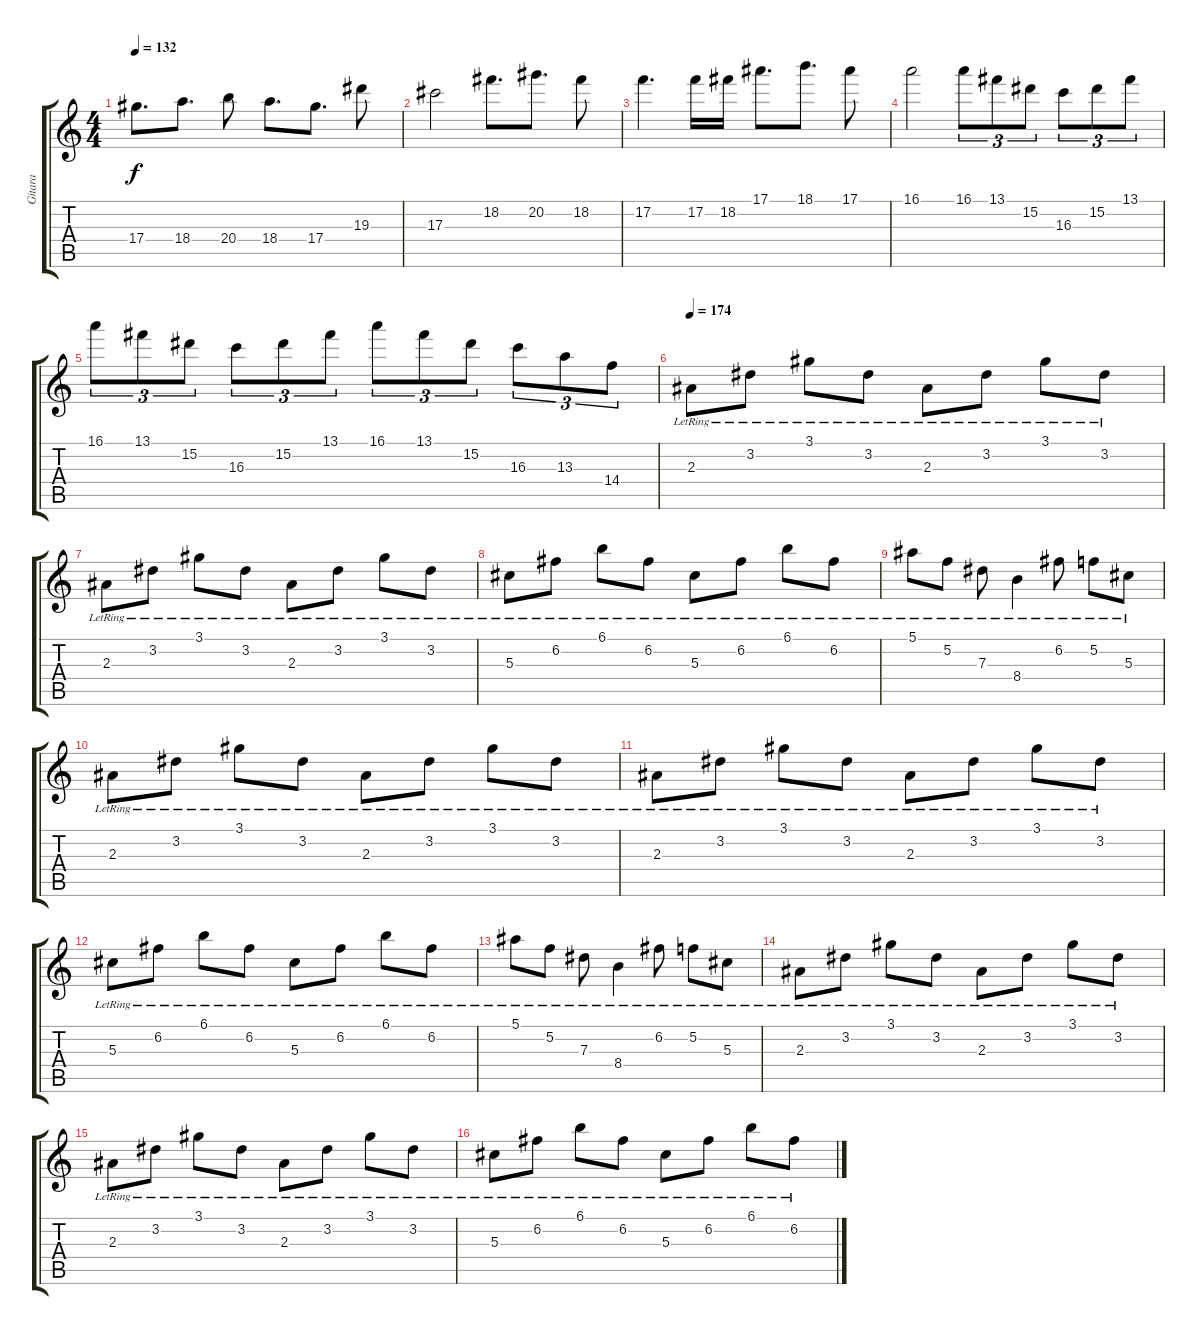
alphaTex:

\track ("Gitara" "Gitara") {instrument overdrivenguitar}
\staff {score tabs}
\tuning (F4 C4 Ab3 Eb3 Bb2 F2) {hide}
\ts (4 4)
\tempo 132
\clef g2
\ks c
17.4.8{d dy f} 18.4.8{d} 20.4.8 18.4.8{d} 17.4.8{d} 19.3.8 |
17.3.2 18.2.8{d} 20.2.8{d} 18.2.8 |
17.2.4{d} 17.2.16 18.2.16 17.1.8{d} 18.1.8{d} 17.1.8 |
16.1.2 16.1.8{tu (3 2)} 13.1.8{tu (3 2)} 15.2.8{tu (3 2)} 16.3.8{tu (3 2)} 15.2.8{tu (3 2)} 13.1.8{tu (3 2)} |
16.1.8{tu (3 2)} 13.1.8{tu (3 2)} 15.2.8{tu (3 2)} 16.3.8{tu (3 2)} 15.2.8{tu (3 2)} 13.1.8{tu (3 2)} 16.1.8{tu (3 2)} 13.1.8{tu (3 2)} 15.2.8{tu (3 2)} 16.3.8{tu (3 2)} 13.3.8{tu (3 2)} 14.4.8{tu (3 2)} |
\tempo 174
2.3{lr}.8{instrument electricguitarclean} 3.2{lr}.8 3.1{lr}.8 3.2{lr}.8 2.3{lr}.8 3.2{lr}.8 3.1{lr}.8 3.2{lr}.8 |
2.3{lr}.8 3.2{lr}.8 3.1{lr}.8 3.2{lr}.8 2.3{lr}.8 3.2{lr}.8 3.1{lr}.8 3.2{lr}.8 |
5.3{lr}.8 6.2{lr}.8 6.1{lr}.8 6.2{lr}.8 5.3{lr}.8 6.2{lr}.8 6.1{lr}.8 6.2{lr}.8 |
5.1{lr}.8 5.2{lr}.8 7.3{lr}.8 8.4{lr}.4 6.2{lr}.8 5.2{lr}.8 5.3{lr}.8 |
2.3{lr}.8 3.2{lr}.8 3.1{lr}.8 3.2{lr}.8 2.3{lr}.8 3.2{lr}.8 3.1{lr}.8 3.2{lr}.8 |
2.3{lr}.8 3.2{lr}.8 3.1{lr}.8 3.2{lr}.8 2.3{lr}.8 3.2{lr}.8 3.1{lr}.8 3.2{lr}.8 |
5.3{lr}.8 6.2{lr}.8 6.1{lr}.8 6.2{lr}.8 5.3{lr}.8 6.2{lr}.8 6.1{lr}.8 6.2{lr}.8 |
5.1{lr}.8 5.2{lr}.8 7.3{lr}.8 8.4{lr}.4 6.2{lr}.8 5.2{lr}.8 5.3{lr}.8 |
2.3{lr}.8 3.2{lr}.8 3.1{lr}.8 3.2{lr}.8 2.3{lr}.8 3.2{lr}.8 3.1{lr}.8 3.2{lr}.8 |
2.3{lr}.8 3.2{lr}.8 3.1{lr}.8 3.2{lr}.8 2.3{lr}.8 3.2{lr}.8 3.1{lr}.8 3.2{lr}.8 |
5.3{lr}.8 6.2{lr}.8 6.1{lr}.8 6.2{lr}.8 5.3{lr}.8 6.2{lr}.8 6.1{lr}.8 6.2{lr}.8
